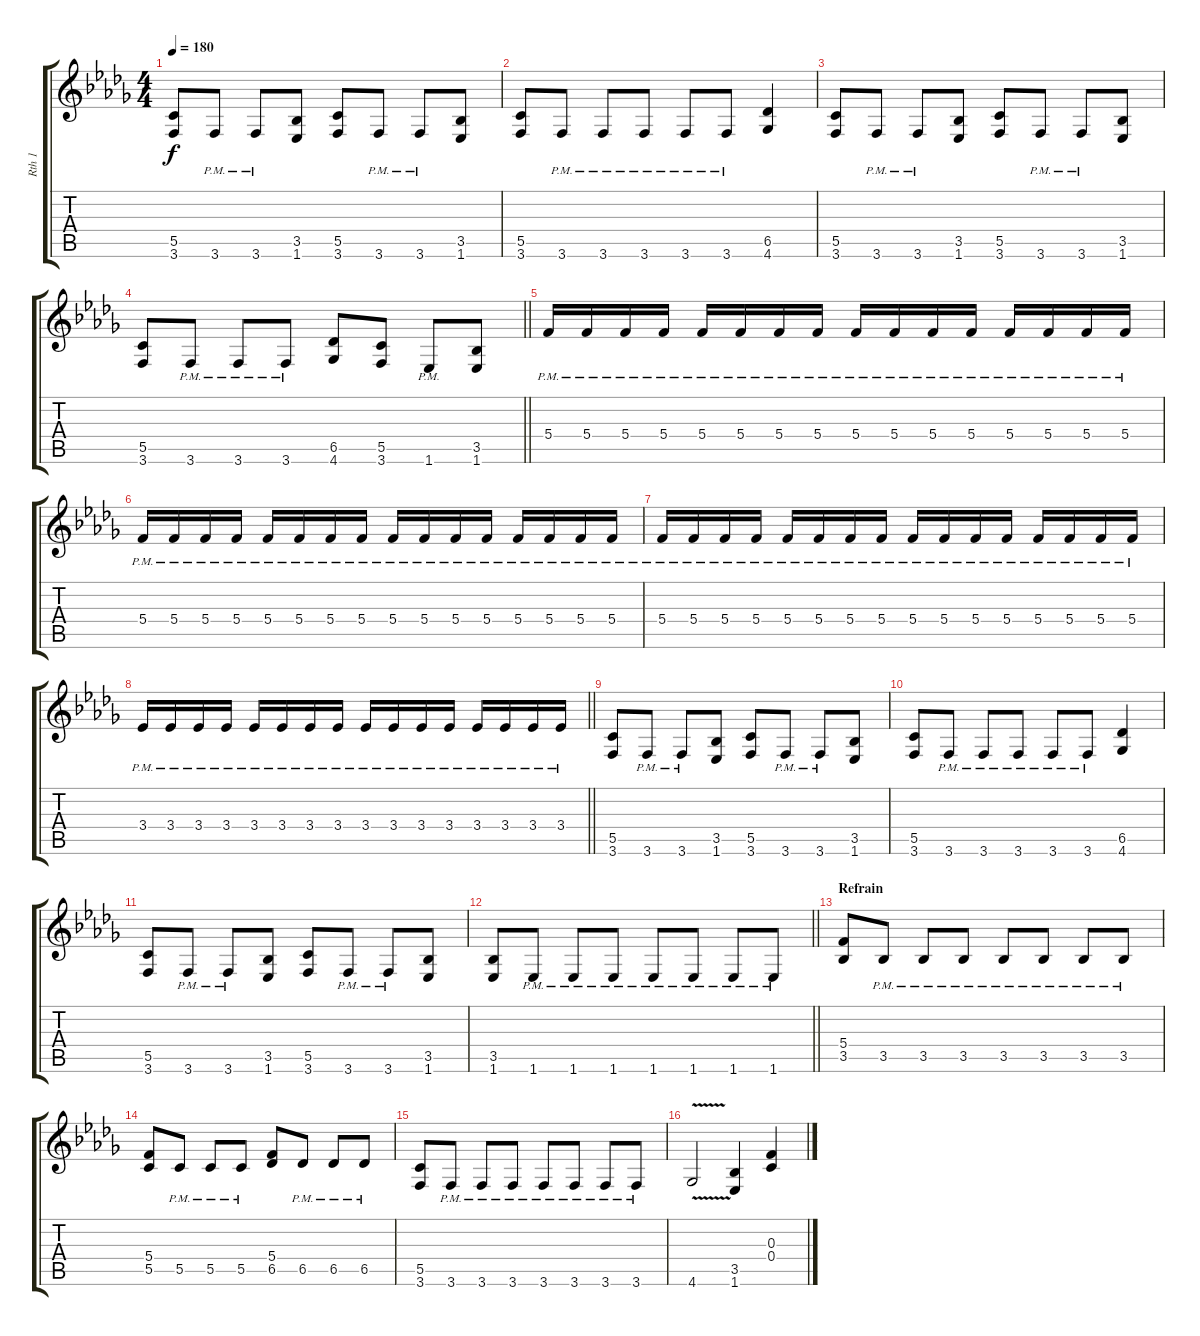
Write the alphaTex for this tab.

\track ("Rth 1" "Rth 1") {instrument distortionguitar}
\staff {score tabs}
\tuning (D4 A3 F3 C3 G2 D2) {hide}
\ts (4 4)
\tempo 180
\clef g2
\ks bbminor
(5.5 3.6).8{dy f} 3.6{pm}.8 3.6{pm}.8 (3.5 1.6).8 (5.5 3.6).8 3.6{pm}.8 3.6{pm}.8 (3.5 1.6).8 |
(5.5 3.6).8 3.6{pm}.8 3.6{pm}.8 3.6{pm}.8 3.6{pm}.8 3.6{pm}.8 (6.5 4.6).4 |
(5.5 3.6).8 3.6{pm}.8 3.6{pm}.8 (3.5 1.6).8 (5.5 3.6).8 3.6{pm}.8 3.6{pm}.8 (3.5 1.6).8 |
\barLineRight lightlight
(5.5 3.6).8 3.6{pm}.8 3.6{pm}.8 3.6{pm}.8 (6.5 4.6).8 (5.5 3.6).8 1.6{pm}.8 (3.5 1.6).8 |
5.4{pm}.16 5.4{pm}.16 5.4{pm}.16 5.4{pm}.16 5.4{pm}.16 5.4{pm}.16 5.4{pm}.16 5.4{pm}.16 5.4{pm}.16 5.4{pm}.16 5.4{pm}.16 5.4{pm}.16 5.4{pm}.16 5.4{pm}.16 5.4{pm}.16 5.4{pm}.16 |
5.4{pm}.16 5.4{pm}.16 5.4{pm}.16 5.4{pm}.16 5.4{pm}.16 5.4{pm}.16 5.4{pm}.16 5.4{pm}.16 5.4{pm}.16 5.4{pm}.16 5.4{pm}.16 5.4{pm}.16 5.4{pm}.16 5.4{pm}.16 5.4{pm}.16 5.4{pm}.16 |
5.4{pm}.16 5.4{pm}.16 5.4{pm}.16 5.4{pm}.16 5.4{pm}.16 5.4{pm}.16 5.4{pm}.16 5.4{pm}.16 5.4{pm}.16 5.4{pm}.16 5.4{pm}.16 5.4{pm}.16 5.4{pm}.16 5.4{pm}.16 5.4{pm}.16 5.4{pm}.16 |
\barLineRight lightlight
3.4{pm}.16 3.4{pm}.16 3.4{pm}.16 3.4{pm}.16 3.4{pm}.16 3.4{pm}.16 3.4{pm}.16 3.4{pm}.16 3.4{pm}.16 3.4{pm}.16 3.4{pm}.16 3.4{pm}.16 3.4{pm}.16 3.4{pm}.16 3.4{pm}.16 3.4{pm}.16 |
(5.5 3.6).8 3.6{pm}.8 3.6{pm}.8 (3.5 1.6).8 (5.5 3.6).8 3.6{pm}.8 3.6{pm}.8 (3.5 1.6).8 |
(5.5 3.6).8 3.6{pm}.8 3.6{pm}.8 3.6{pm}.8 3.6{pm}.8 3.6{pm}.8 (6.5 4.6).4 |
(5.5 3.6).8 3.6{pm}.8 3.6{pm}.8 (3.5 1.6).8 (5.5 3.6).8 3.6{pm}.8 3.6{pm}.8 (3.5 1.6).8 |
\barLineRight lightlight
(3.5 1.6).8 1.6{pm}.8 1.6{pm}.8 1.6{pm}.8 1.6{pm}.8 1.6{pm}.8 1.6{pm}.8 1.6{pm}.8 |
\section ("" "Refrain")
(5.4 3.5).8 3.5{pm}.8 3.5{pm}.8 3.5{pm}.8 3.5{pm}.8 3.5{pm}.8 3.5{pm}.8 3.5{pm}.8 |
(5.4 5.5).8 5.5{pm}.8 5.5{pm}.8 5.5{pm}.8 (5.4 6.5).8 6.5{pm}.8 6.5{pm}.8 6.5{pm}.8 |
(5.5 3.6).8 3.6{pm}.8 3.6{pm}.8 3.6{pm}.8 3.6{pm}.8 3.6{pm}.8 3.6{pm}.8 3.6{pm}.8 |
4.6{v}.2 (3.5 1.6).4 (0.3 0.4).4
